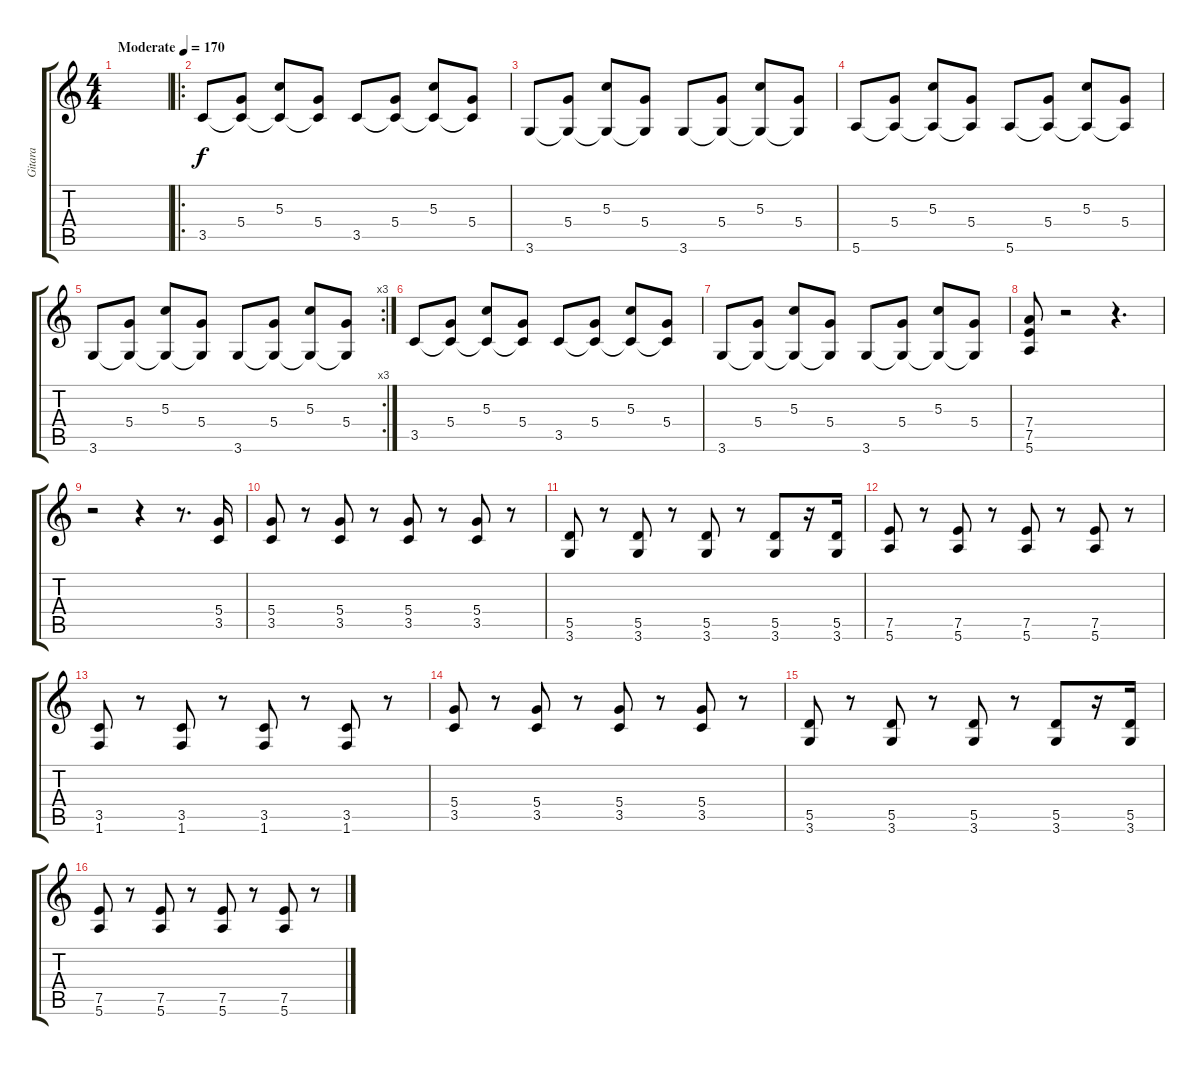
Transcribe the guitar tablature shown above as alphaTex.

\track ("Gitara" "Gitara") {instrument acousticguitarsteel}
\staff {score tabs}
\tuning (E4 B3 G3 D3 A2 E2) {hide}
\ts (4 4)
\tempo (170 "Moderate")
\clef g2
\ks c
|
\ro
3.5.8 (5.4 3.5{t}).8 (5.3 3.5{t}).8 (5.4 3.5{t}).8 3.5.8 (5.4 3.5{t}).8 (5.3 3.5{t}).8 (5.4 3.5{t}).8 |
3.6.8 (5.4 3.6{t}).8 (5.3 3.6{t}).8 (5.4 3.6{t}).8 3.6.8 (5.4 3.6{t}).8 (5.3 3.6{t}).8 (5.4 3.6{t}).8 |
5.6.8 (5.4 5.6{t}).8 (5.3 5.6{t}).8 (5.4 5.6{t}).8 5.6.8 (5.4 5.6{t}).8 (5.3 5.6{t}).8 (5.4 5.6{t}).8 |
\rc 3
3.6.8 (5.4 3.6{t}).8 (5.3 3.6{t}).8 (5.4 3.6{t}).8 3.6.8 (5.4 3.6{t}).8 (5.3 3.6{t}).8 (5.4 3.6{t}).8 |
3.5.8 (5.4 3.5{t}).8 (5.3 3.5{t}).8 (5.4 3.5{t}).8 3.5.8 (5.4 3.5{t}).8 (5.3 3.5{t}).8 (5.4 3.5{t}).8 |
3.6.8 (5.4 3.6{t}).8 (5.3 3.6{t}).8 (5.4 3.6{t}).8 3.6.8 (5.4 3.6{t}).8 (5.3 3.6{t}).8 (5.4 3.6{t}).8 |
(7.4 7.5 5.6).8{instrument distortionguitar} r.2 r.4{d} |
r.2 r.4 r.8{d} (5.4 3.5).16 |
(5.4 3.5).8 r.8 (5.4 3.5).8 r.8 (5.4 3.5).8 r.8 (5.4 3.5).8 r.8 |
(5.5 3.6).8 r.8 (5.5 3.6).8 r.8 (5.5 3.6).8 r.8 (5.5 3.6).8 r.16 (5.5 3.6).16 |
(7.5 5.6).8 r.8 (7.5 5.6).8 r.8 (7.5 5.6).8 r.8 (7.5 5.6).8 r.8 |
(3.5 1.6).8 r.8 (3.5 1.6).8 r.8 (3.5 1.6).8 r.8 (3.5 1.6).8 r.8 |
(5.4 3.5).8 r.8 (5.4 3.5).8 r.8 (5.4 3.5).8 r.8 (5.4 3.5).8 r.8 |
(5.5 3.6).8 r.8 (5.5 3.6).8 r.8 (5.5 3.6).8 r.8 (5.5 3.6).8 r.16 (5.5 3.6).16 |
(7.5 5.6).8 r.8 (7.5 5.6).8 r.8 (7.5 5.6).8 r.8 (7.5 5.6).8 r.8
